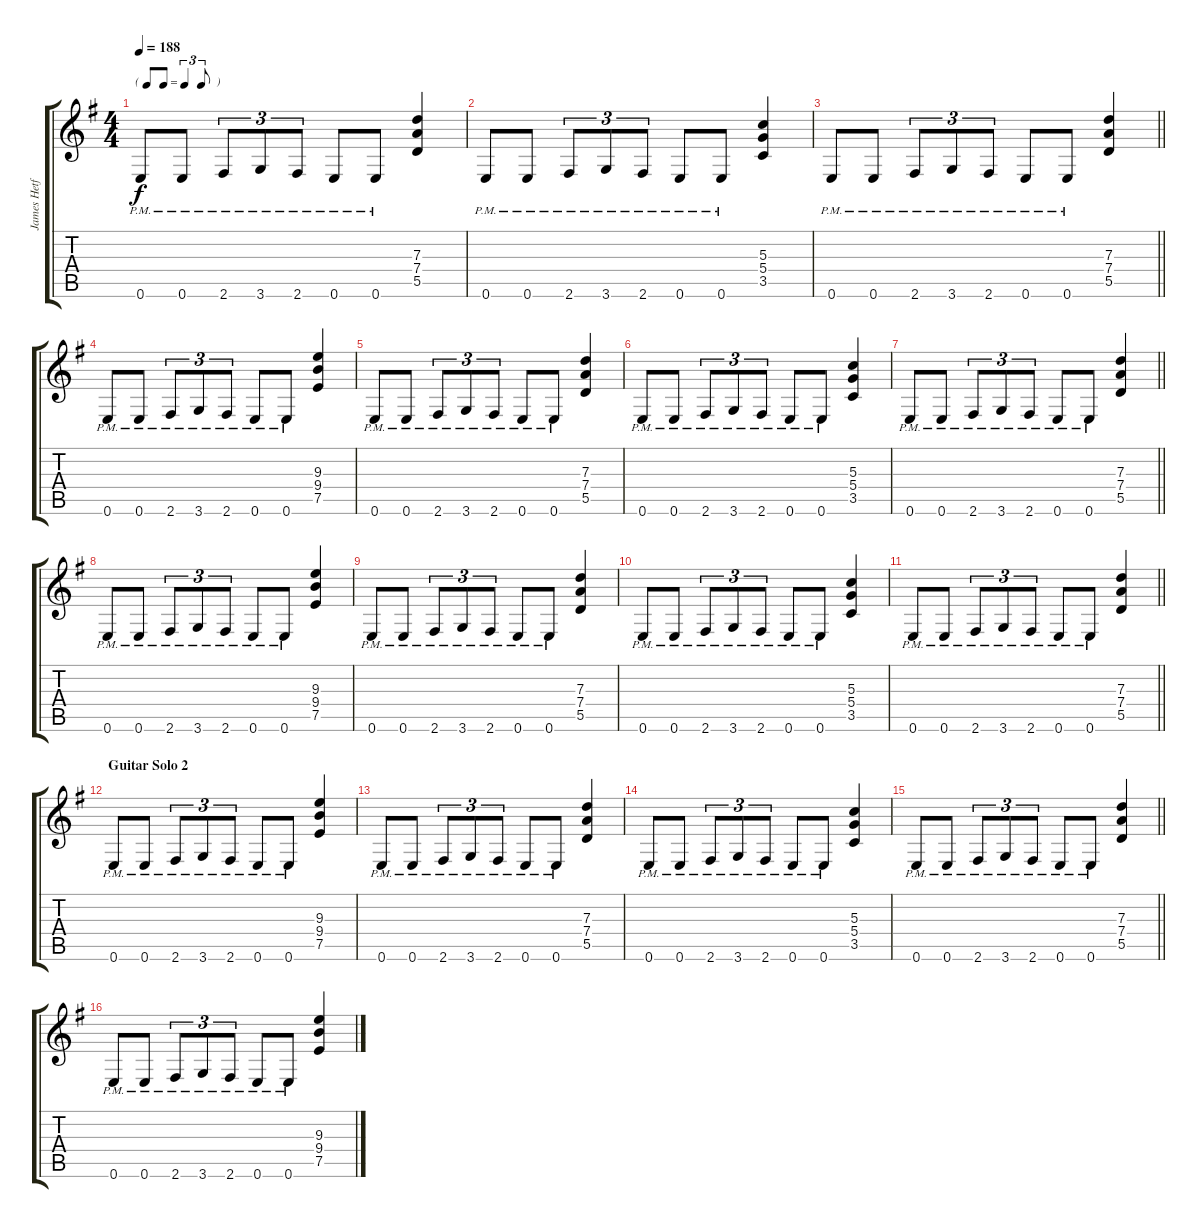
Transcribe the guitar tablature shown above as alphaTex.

\track ("James Hetfield" "James Hetf") {instrument distortionguitar}
\staff {score tabs}
\tuning (E4 B3 G3 D3 A2 E2) {hide}
\ts (4 4)
\tf triplet8th
\tempo 188
\clef g2
\ks g
0.6{pm}.8{dy f} 0.6{pm}.8 2.6{pm}.8{tu (3 2)} 3.6{pm}.8{tu (3 2)} 2.6{pm}.8{tu (3 2)} 0.6{pm}.8 0.6{pm}.8 (7.3 7.4 5.5).4 |
0.6{pm}.8 0.6{pm}.8 2.6{pm}.8{tu (3 2)} 3.6{pm}.8{tu (3 2)} 2.6{pm}.8{tu (3 2)} 0.6{pm}.8 0.6{pm}.8 (5.3 5.4 3.5).4 |
\barLineRight lightlight
0.6{pm}.8 0.6{pm}.8 2.6{pm}.8{tu (3 2)} 3.6{pm}.8{tu (3 2)} 2.6{pm}.8{tu (3 2)} 0.6{pm}.8 0.6{pm}.8 (7.3 7.4 5.5).4 |
0.6{pm}.8 0.6{pm}.8 2.6{pm}.8{tu (3 2)} 3.6{pm}.8{tu (3 2)} 2.6{pm}.8{tu (3 2)} 0.6{pm}.8 0.6{pm}.8 (9.3 9.4 7.5).4 |
0.6{pm}.8 0.6{pm}.8 2.6{pm}.8{tu (3 2)} 3.6{pm}.8{tu (3 2)} 2.6{pm}.8{tu (3 2)} 0.6{pm}.8 0.6{pm}.8 (7.3 7.4 5.5).4 |
0.6{pm}.8 0.6{pm}.8 2.6{pm}.8{tu (3 2)} 3.6{pm}.8{tu (3 2)} 2.6{pm}.8{tu (3 2)} 0.6{pm}.8 0.6{pm}.8 (5.3 5.4 3.5).4 |
\barLineRight lightlight
0.6{pm}.8 0.6{pm}.8 2.6{pm}.8{tu (3 2)} 3.6{pm}.8{tu (3 2)} 2.6{pm}.8{tu (3 2)} 0.6{pm}.8 0.6{pm}.8 (7.3 7.4 5.5).4 |
0.6{pm}.8 0.6{pm}.8 2.6{pm}.8{tu (3 2)} 3.6{pm}.8{tu (3 2)} 2.6{pm}.8{tu (3 2)} 0.6{pm}.8 0.6{pm}.8 (9.3 9.4 7.5).4 |
0.6{pm}.8 0.6{pm}.8 2.6{pm}.8{tu (3 2)} 3.6{pm}.8{tu (3 2)} 2.6{pm}.8{tu (3 2)} 0.6{pm}.8 0.6{pm}.8 (7.3 7.4 5.5).4 |
0.6{pm}.8 0.6{pm}.8 2.6{pm}.8{tu (3 2)} 3.6{pm}.8{tu (3 2)} 2.6{pm}.8{tu (3 2)} 0.6{pm}.8 0.6{pm}.8 (5.3 5.4 3.5).4 |
\barLineRight lightlight
0.6{pm}.8 0.6{pm}.8 2.6{pm}.8{tu (3 2)} 3.6{pm}.8{tu (3 2)} 2.6{pm}.8{tu (3 2)} 0.6{pm}.8 0.6{pm}.8 (7.3 7.4 5.5).4 |
\section ("" "Guitar Solo 2")
0.6{pm}.8{volume 11} 0.6{pm}.8 2.6{pm}.8{tu (3 2)} 3.6{pm}.8{tu (3 2)} 2.6{pm}.8{tu (3 2)} 0.6{pm}.8 0.6{pm}.8 (9.3 9.4 7.5).4 |
0.6{pm}.8 0.6{pm}.8 2.6{pm}.8{tu (3 2)} 3.6{pm}.8{tu (3 2)} 2.6{pm}.8{tu (3 2)} 0.6{pm}.8 0.6{pm}.8 (7.3 7.4 5.5).4 |
0.6{pm}.8 0.6{pm}.8 2.6{pm}.8{tu (3 2)} 3.6{pm}.8{tu (3 2)} 2.6{pm}.8{tu (3 2)} 0.6{pm}.8 0.6{pm}.8 (5.3 5.4 3.5).4 |
\barLineRight lightlight
0.6{pm}.8 0.6{pm}.8 2.6{pm}.8{tu (3 2)} 3.6{pm}.8{tu (3 2)} 2.6{pm}.8{tu (3 2)} 0.6{pm}.8 0.6{pm}.8 (7.3 7.4 5.5).4 |
0.6{pm}.8 0.6{pm}.8 2.6{pm}.8{tu (3 2)} 3.6{pm}.8{tu (3 2)} 2.6{pm}.8{tu (3 2)} 0.6{pm}.8 0.6{pm}.8 (9.3 9.4 7.5).4
